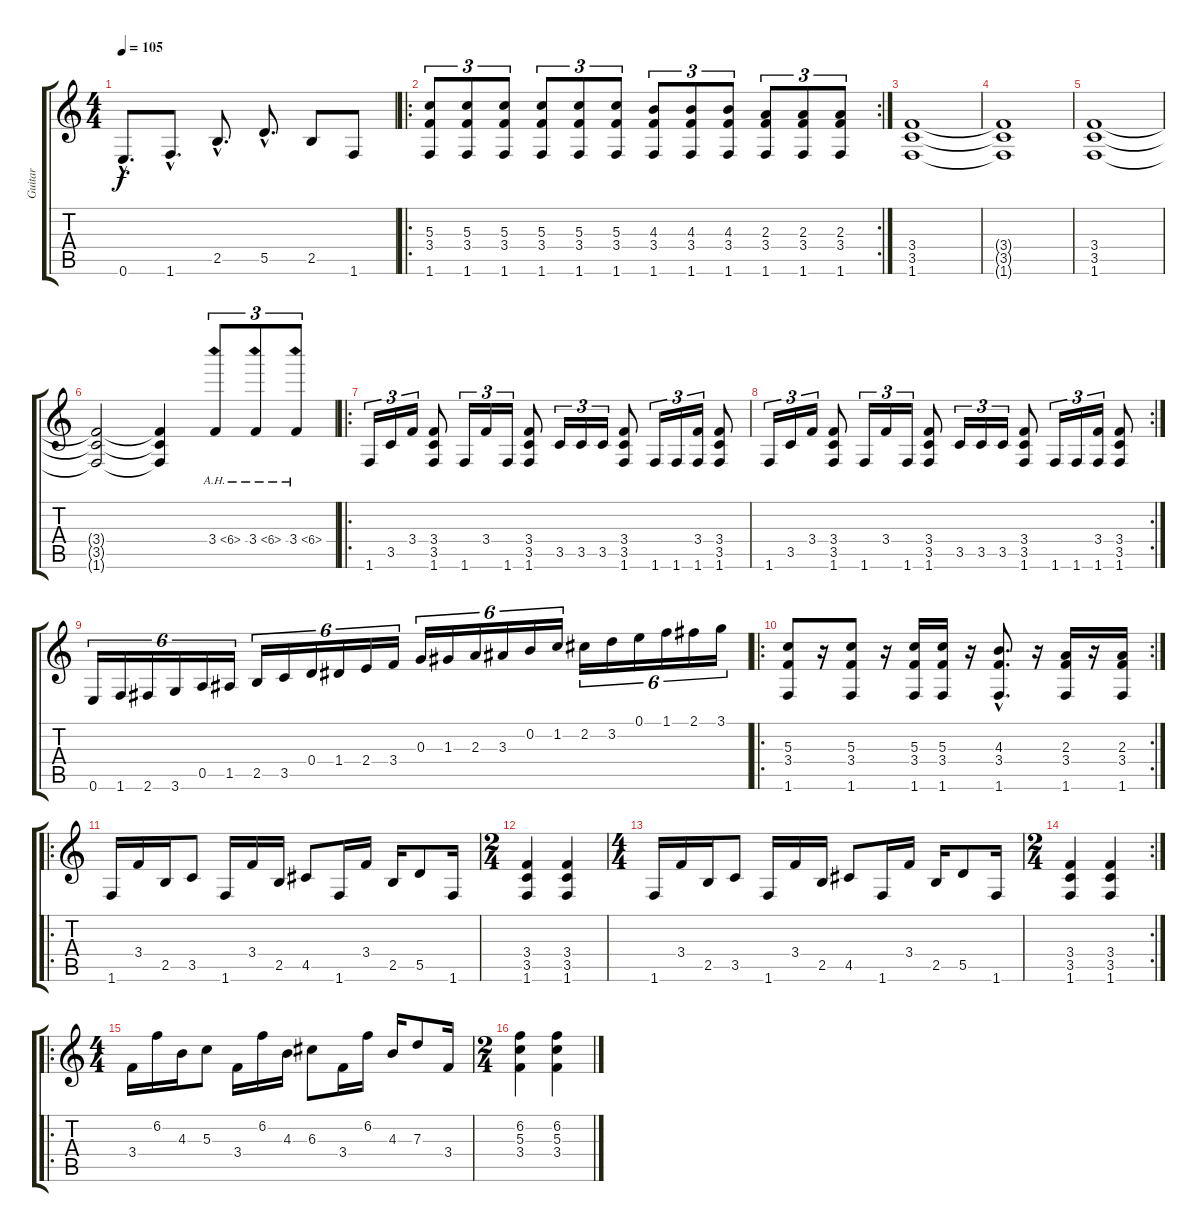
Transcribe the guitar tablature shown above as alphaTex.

\track ("Guitar" "Guitar") {instrument distortionguitar}
\staff {score tabs}
\tuning (E4 B3 G3 D3 A2 E2) {hide}
\ts (4 4)
\tempo 105
\clef g2
\ks c
0.6{hac}.8{d dy f} 1.6{hac}.8{d} 2.5{hac}.8{d} 5.5{hac}.8{d} 2.5.8 1.6.8 |
\ro
\rc 2
(5.3 3.4 1.6).8{tu (3 2)} (5.3 3.4 1.6).8{tu (3 2)} (5.3 3.4 1.6).8{tu (3 2)} (5.3 3.4 1.6).8{tu (3 2)} (5.3 3.4 1.6).8{tu (3 2)} (5.3 3.4 1.6).8{tu (3 2)} (4.3 3.4 1.6).8{tu (3 2)} (4.3 3.4 1.6).8{tu (3 2)} (4.3 3.4 1.6).8{tu (3 2)} (2.3 3.4 1.6).8{tu (3 2)} (2.3 3.4 1.6).8{tu (3 2)} (2.3 3.4 1.6).8{tu (3 2)} |
(3.4 3.5 1.6).1 |
(3.4{t} 3.5{t} 1.6{t}).1 |
(3.4 3.5 1.6).1 |
(3.4{t} 3.5{t} 1.6{t}).2 (3.4{t} 3.5{t} 1.6{t}).4 3.4{ah 3}.8{tu (3 2)} 3.4{ah 3}.8{tu (3 2)} 3.4{ah 3}.8{tu (3 2)} |
\ro
1.6.16{tu (3 2)} 3.5.16{tu (3 2)} 3.4.16{tu (3 2)} (3.4 3.5 1.6).8 1.6.16{tu (3 2)} 3.4.16{tu (3 2)} 1.6.16{tu (3 2)} (3.4 3.5 1.6).8 3.5.16{tu (3 2)} 3.5.16{tu (3 2)} 3.5.16{tu (3 2)} (3.4 3.5 1.6).8 1.6.16{tu (3 2)} 1.6.16{tu (3 2)} (3.4 1.6).16{tu (3 2)} (3.4 3.5 1.6).8 |
\rc 2
1.6.16{tu (3 2)} 3.5.16{tu (3 2)} 3.4.16{tu (3 2)} (3.4 3.5 1.6).8 1.6.16{tu (3 2)} 3.4.16{tu (3 2)} 1.6.16{tu (3 2)} (3.4 3.5 1.6).8 3.5.16{tu (3 2)} 3.5.16{tu (3 2)} 3.5.16{tu (3 2)} (3.4 3.5 1.6).8 1.6.16{tu (3 2)} 1.6.16{tu (3 2)} (3.4 1.6).16{tu (3 2)} (3.4 3.5 1.6).8 |
0.6.16{tu (6 4)} 1.6.16{tu (6 4)} 2.6.16{tu (6 4)} 3.6.16{tu (6 4)} 0.5.16{tu (6 4)} 1.5.16{tu (6 4)} 2.5.16{tu (6 4)} 3.5.16{tu (6 4)} 0.4.16{tu (6 4)} 1.4.16{tu (6 4)} 2.4.16{tu (6 4)} 3.4.16{tu (6 4)} 0.3.16{tu (6 4)} 1.3.16{tu (6 4)} 2.3.16{tu (6 4)} 3.3.16{tu (6 4)} 0.2.16{tu (6 4)} 1.2.16{tu (6 4)} 2.2.16{tu (6 4)} 3.2.16{tu (6 4)} 0.1.16{tu (6 4)} 1.1.16{tu (6 4)} 2.1.16{tu (6 4)} 3.1.16{tu (6 4)} |
\ro
\rc 2
(5.3 3.4 1.6).8 r.16 (5.3 3.4 1.6).8 r.16 (5.3 3.4 1.6).16 (5.3 3.4 1.6).16 r.16 (4.3{hac} 3.4{hac} 1.6{hac}).8{d} r.16 (2.3 3.4 1.6).16 r.16 (2.3 3.4 1.6).16 |
\ro
1.6.16 3.4.16 2.5.16 3.5.8 1.6.16 3.4.16 2.5.16 4.5.8 1.6.16 3.4.16 2.5.16 5.5.8 1.6.16 |
\ts (2 4)
(3.4 3.5 1.6).4 (3.4 3.5 1.6).4 |
\ts (4 4)
1.6.16 3.4.16 2.5.16 3.5.8 1.6.16 3.4.16 2.5.16 4.5.8 1.6.16 3.4.16 2.5.16 5.5.8 1.6.16 |
\rc 2
\ts (2 4)
(3.4 3.5 1.6).4 (3.4 3.5 1.6).4 |
\ro
\ts (4 4)
3.4.16 6.2.16 4.3.16 5.3.8 3.4.16 6.2.16 4.3.16 6.3.8 3.4.16 6.2.16 4.3.16 7.3.8 3.4.16 |
\ts (2 4)
(6.2 5.3 3.4).4 (6.2 5.3 3.4).4
